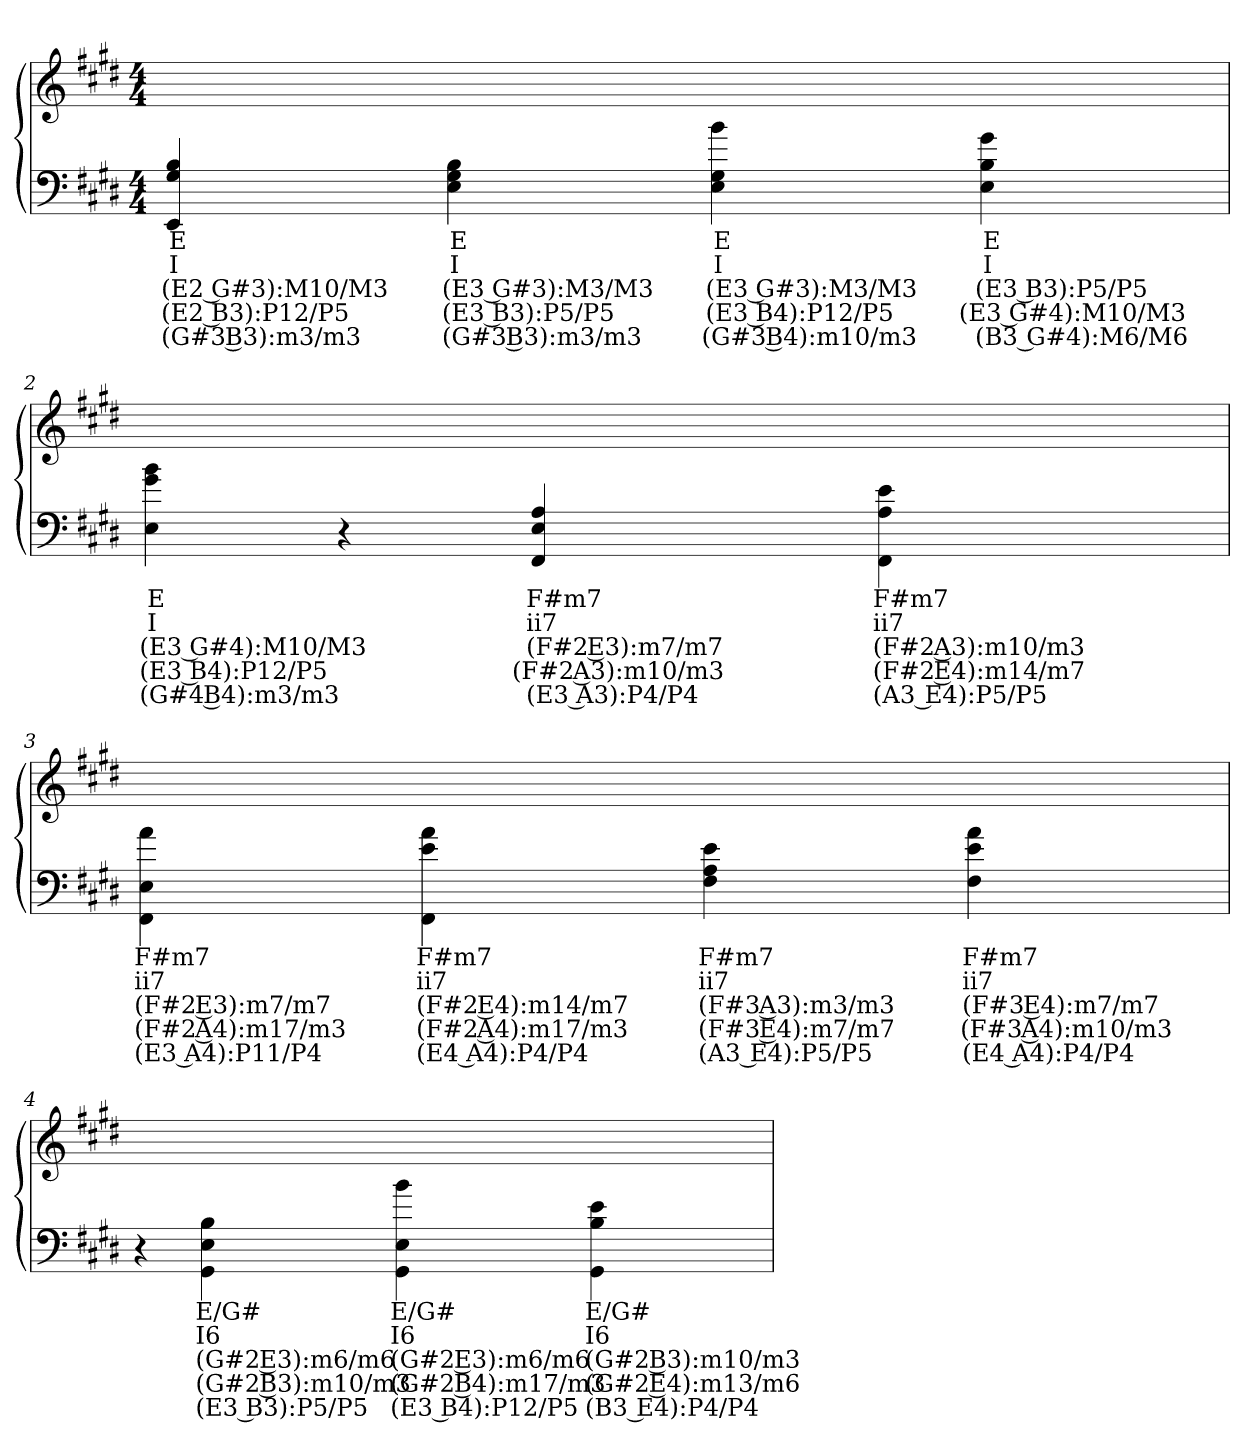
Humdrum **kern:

**kern	**text	**text	**text	**text	**text	**kern
*part2	*part2	*part2	*part2	*part2	*part2	*part1
*staff2	*staff2	*staff2	*staff2	*staff2	*staff2	*staff1
*clefF4	*	*	*	*	*	*clefG2
*k[f#c#g#d#]	*	*	*	*	*	*k[f#c#g#d#]
*E:	*	*	*	*	*	*E:
*M4/4	*	*	*	*	*	*M4/4
*MM60	*	*	*	*	*	*MM60
=1	=1	=1	=1	=1	=1	=1
4EE 4G# 4B	E	I	(E2 G#3):M10/M3	(E2 B3):P12/P5	(G#3 B3):m3/m3	1ryy
4E 4G# 4B	E	I	(E3 G#3):M3/M3	(E3 B3):P5/P5	(G#3 B3):m3/m3	.
4E 4G# 4b	E	I	(E3 G#3):M3/M3	(E3 B4):P12/P5	(G#3 B4):m10/m3	.
4E 4B 4g#	E	I	(E3 B3):P5/P5	(E3 G#4):M10/M3	(B3 G#4):M6/M6	.
=2	=2	=2	=2	=2	=2	=2
4E 4g# 4b	E	I	(E3 G#4):M10/M3	(E3 B4):P12/P5	(G#4 B4):m3/m3	1ryy
4r	.	.	.	.	.	.
4FF# 4E 4A	F#m7	ii7	(F#2 E3):m7/m7	(F#2 A3):m10/m3	(E3 A3):P4/P4	.
4FF# 4A 4e	F#m7	ii7	(F#2 A3):m10/m3	(F#2 E4):m14/m7	(A3 E4):P5/P5	.
=3	=3	=3	=3	=3	=3	=3
4FF# 4E 4a	F#m7	ii7	(F#2 E3):m7/m7	(F#2 A4):m17/m3	(E3 A4):P11/P4	1ryy
4FF# 4e 4a	F#m7	ii7	(F#2 E4):m14/m7	(F#2 A4):m17/m3	(E4 A4):P4/P4	.
4F# 4A 4e	F#m7	ii7	(F#3 A3):m3/m3	(F#3 E4):m7/m7	(A3 E4):P5/P5	.
4F# 4e 4a	F#m7	ii7	(F#3 E4):m7/m7	(F#3 A4):m10/m3	(E4 A4):P4/P4	.
=4	=4	=4	=4	=4	=4	=4
4r	.	.	.	.	.	1ryy
4GG# 4E 4B	E/G#	I6	(G#2 E3):m6/m6	(G#2 B3):m10/m3	(E3 B3):P5/P5	.
4GG# 4E 4b	E/G#	I6	(G#2 E3):m6/m6	(G#2 B4):m17/m3	(E3 B4):P12/P5	.
4GG# 4B 4e	E/G#	I6	(G#2 B3):m10/m3	(G#2 E4):m13/m6	(B3 E4):P4/P4	.
=	=	=	=	=	=	=
*-	*-	*-	*-	*-	*-	*-
